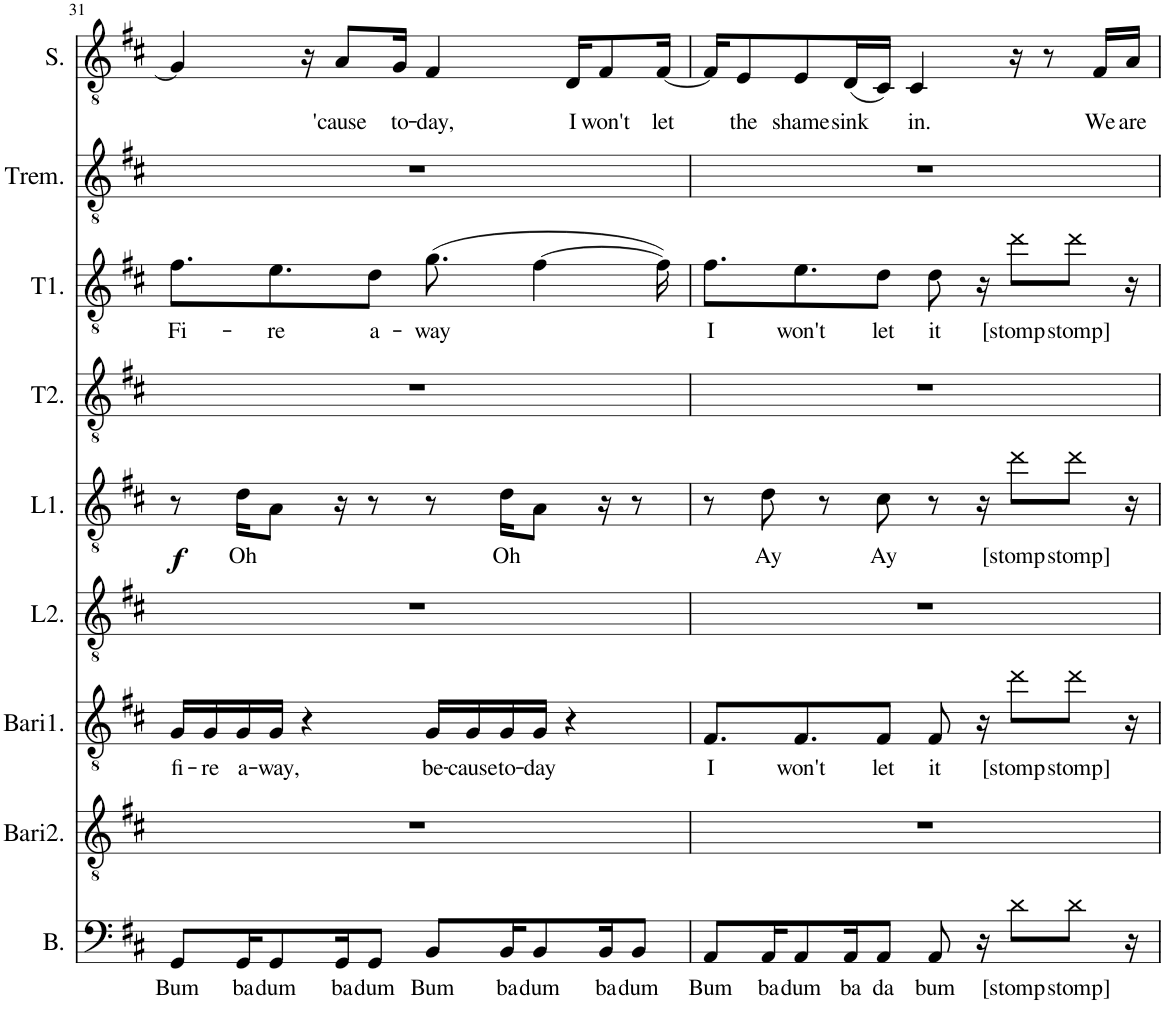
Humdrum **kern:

**kern	**text	**kern	**kern	**text	**kern	**kern	**text	**dynam	**kern	**kern	**text	**kern	**kern	**text
*part9	*part9	*part8	*part7	*part7	*part6	*part5	*part5	*part5	*part4	*part3	*part3	*part2	*part1	*part1
*staff9	*staff9	*staff8	*staff7	*staff7	*staff6	*staff5	*staff5	*staff5	*staff4	*staff3	*staff3	*staff2	*staff1	*staff1
*I"Bass	*	*I"Baritone 2	*I"Baritone (Main)	*	*I"Lead 2	*I"Lead (Main)	*	*	*I"Top 2	*I"Top	*	*I"Tremolo	*I"Solo	*
*I'B.	*	*I'Bari2.	*I'Bari1.	*	*I'L2.	*I'L1.	*	*	*I'T2.	*I'T1.	*	*I'Trem.	*I'S.	*
!!LO:PB:g=z
*clefF4	*	*clefGv2	*clefGv2	*	*clefGv2	*clefGv2	*	*	*clefGv2	*clefGv2	*	*clefGv2	*clefGv2	*
*k[f#c#]	*	*k[f#c#]	*k[f#c#]	*	*k[f#c#]	*k[f#c#]	*	*	*k[f#c#]	*k[f#c#]	*	*k[f#c#]	*k[f#c#]	*
*M4/4	*	*M4/4	*M4/4	*	*M4/4	*M4/4	*	*	*M4/4	*M4/4	*	*M4/4	*M4/4	*
=31	=31	=31	=31	=31	=31	=31	=31	=31	=31	=31	=31	=31	=31	=31
!	!LO:LY:b	!	!	!LO:LY:b	!	!	!	!LO:DY:b	!	!	!LO:LY:b	!	!	!
8GG/L	Bum	1r	16G/LL	fi-	1r	8r	.	f	1r	8.f#\L	Fi-	1r	4G/]	.
!	!	!	!	!LO:LY:b	!	!	!	!	!	!	!	!	!	!
.	.	.	16G/	-re	.	.	.	.	.	.	.	.	.	.
!	!LO:LY:b	!	!	!LO:LY:b	!	!	!LO:LY:b	!	!	!	!	!	!	!
16GG/K	ba	.	16G/	a-	.	16d\KL	Oh	.	.	.	.	.	.	.
!	!LO:LY:b	!	!	!LO:LY:b	!	!	!	!	!	!	!LO:LY:b	!	!	!
8GG/	dum	.	16G/JJ	-way,	.	8A\J	.	.	.	8.e\	-re	.	.	.
.	.	.	4r	.	.	.	.	.	.	.	.	.	16r	.
!	!LO:LY:b	!	!	!	!	!	!	!	!	!	!	!	!	!LO:LY:b
16GG/K	ba	.	.	.	.	16r	.	.	.	.	.	.	8A/L	'cause
!	!LO:LY:b	!	!	!	!	!	!	!	!	!	!LO:LY:b	!	!	!
8GG/J	dum	.	.	.	.	8r	.	.	.	8d\J	a-	.	.	.
!	!	!	!	!	!	!	!	!	!	!	!	!	!	!LO:LY:b
.	.	.	.	.	.	.	.	.	.	.	.	.	16G/Jk	to-
!	!LO:LY:b	!	!	!LO:LY:b	!	!	!	!	!	!	!LO:LY:b	!	!	!LO:LY:b
8BB/L	Bum	.	16G/LL	be-	.	8r	.	.	.	(8.g\	-way	.	4F#/	-day,
!	!	!	!	!LO:LY:b	!	!	!	!	!	!	!	!	!	!
.	.	.	16G/	-cause	.	.	.	.	.	.	.	.	.	.
!	!LO:LY:b	!	!	!LO:LY:b	!	!	!LO:LY:b	!	!	!	!	!	!	!
16BB/K	ba	.	16G/	to-	.	16d\KL	Oh	.	.	.	.	.	.	.
!	!LO:LY:b	!	!	!LO:LY:b	!	!	!	!	!	!	!	!	!	!
8BB/	dum	.	16G/JJ	-day	.	8A\J	.	.	.	[4f#\	.	.	.	.
!	!	!	!	!	!	!	!	!	!	!	!	!	!	!LO:LY:b
.	.	.	4r	.	.	.	.	.	.	.	.	.	16D/KL	I
!	!LO:LY:b	!	!	!	!	!	!	!	!	!	!	!	!	!LO:LY:b
16BB/K	ba	.	.	.	.	16r	.	.	.	.	.	.	8F#/	won't
!	!LO:LY:b	!	!	!	!	!	!	!	!	!	!	!	!	!
8BB/J	dum	.	.	.	.	8r	.	.	.	.	.	.	.	.
!	!	!	!	!	!	!	!	!	!	!	!	!	!	!LO:LY:b
.	.	.	.	.	.	.	.	.	.	16f#\])	.	.	[16F#/Jk	let
=32	=32	=32	=32	=32	=32	=32	=32	=32	=32	=32	=32	=32	=32	=32
!	!LO:LY:b	!	!	!LO:LY:b	!	!	!	!	!	!	!LO:LY:b	!	!	!
8AA/L	Bum	1r	8.F#/L	I	1r	8r	.	.	1r	8.f#\L	I	1r	16F#/KL]	.
!	!	!	!	!	!	!	!	!	!	!	!	!	!	!LO:LY:b
.	.	.	.	.	.	.	.	.	.	.	.	.	8E/	the
!	!LO:LY:b	!	!	!	!	!	!LO:LY:b	!	!	!	!	!	!	!
16AA/K	ba	.	.	.	.	8d\	Ay	.	.	.	.	.	.	.
!	!LO:LY:b	!	!	!LO:LY:b	!	!	!	!	!	!	!LO:LY:b	!	!	!LO:LY:b
8AA/	dum	.	8.F#/	won't	.	.	.	.	.	8.e\	won't	.	8E/	shame
.	.	.	.	.	.	8r	.	.	.	.	.	.	.	.
!	!LO:LY:b	!	!	!	!	!	!	!	!	!	!	!	!	!LO:LY:b
16AA/K	ba	.	.	.	.	.	.	.	.	.	.	.	(16D/L	sink
!	!LO:LY:b	!	!	!LO:LY:b	!	!	!LO:LY:b	!	!	!	!LO:LY:b	!	!	!
8AA/J	da	.	8F#/J	let	.	8c#\	Ay	.	.	8d\J	let	.	16C#/JJ)	.
!	!	!	!	!	!	!	!	!	!	!	!	!	!	!LO:LY:b
.	.	.	.	.	.	.	.	.	.	.	.	.	4C#/	in.
!	!LO:LY:b	!	!	!LO:LY:b	!	!	!	!	!	!	!LO:LY:b	!	!	!
8AA/	bum	.	8F#/	it	.	8r	.	.	.	8d\	it	.	.	.
16r	.	.	16r	.	.	16r	.	.	.	16r	.	.	.	.
!	!LO:LY:b	!	!	!LO:LY:b	!	!	!LO:LY:b	!	!	!	!LO:LY:b	!	!	!
8d\L	[stomp	.	8dd\L	[stomp	.	8dd\L	[stomp	.	.	8dd\L	[stomp	.	16r	.
.	.	.	.	.	.	.	.	.	.	.	.	.	8r	.
!	!LO:LY:b	!	!	!LO:LY:b	!	!	!LO:LY:b	!	!	!	!LO:LY:b	!	!	!
8d\J	stomp]	.	8dd\J	stomp]	.	8dd\J	stomp]	.	.	8dd\J	stomp]	.	.	.
!	!	!	!	!	!	!	!	!	!	!	!	!	!	!LO:LY:b
.	.	.	.	.	.	.	.	.	.	.	.	.	16F#/LL	We
!	!	!	!	!	!	!	!	!	!	!	!	!	!	!LO:LY:b
16r	.	.	16r	.	.	16r	.	.	.	16r	.	.	16A/JJ	are
=	=	=	=	=	=	=	=	=	=	=	=	=	=	=
*-	*-	*-	*-	*-	*-	*-	*-	*-	*-	*-	*-	*-	*-	*-
